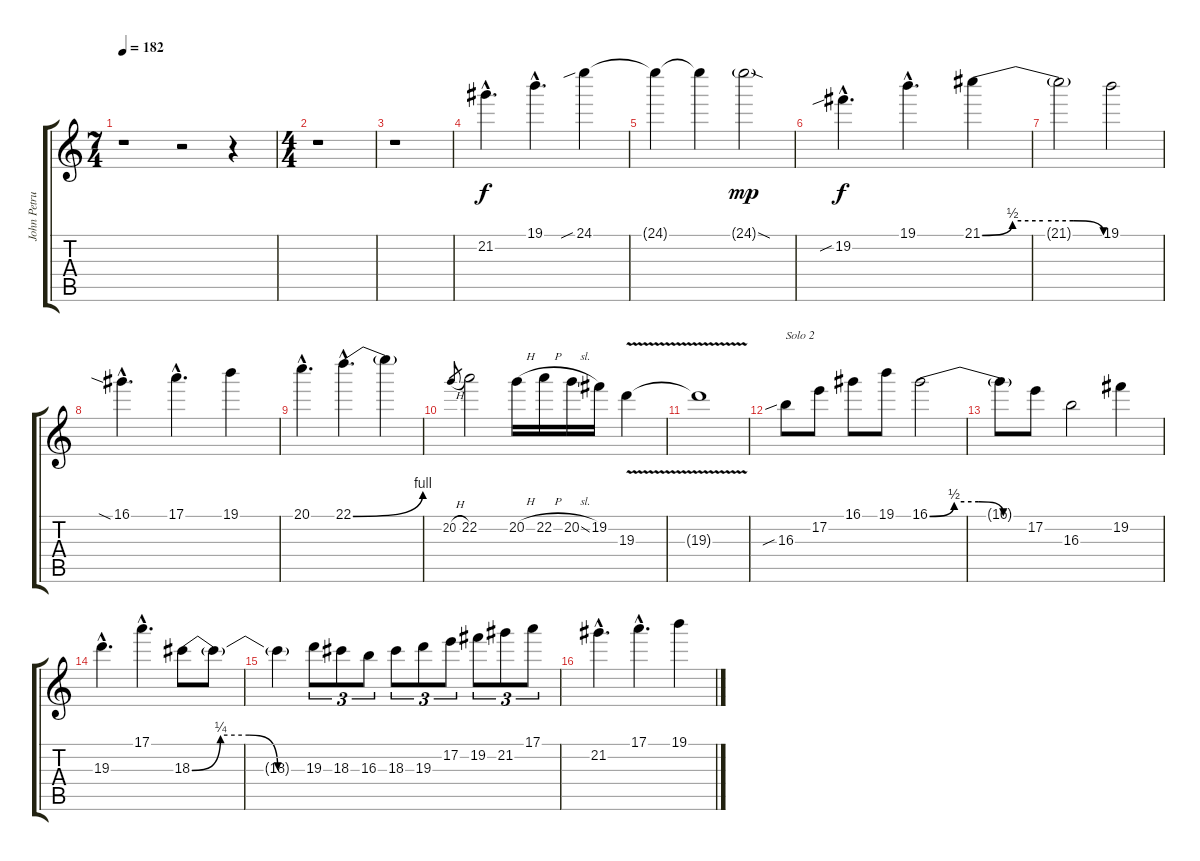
\track ("John Petrucci" "John Petru") {instrument distortionguitar}
\staff {score tabs}
\tuning (E4 B3 G3 D3 A2 E2) {hide}
\ts (7 4)
\tempo 182
\clef g2
\ks c
r.1{dy f} r.2 r.4 |
\ts (4 4)
r.1 |
r.1 |
21.2{hac}.4{d} 19.1{hac}.4{d} 24.1{sib}.4 |
24.1{t}.4 24.1{t}.4 24.1{sod g}.2{dy mp} |
19.2{sib hac}.4{d dy f} 19.1{hac}.4{d} 21.1{be (custom 0 0 15 2 30 2 45 2 60 0)}.4 |
21.1{t}.2 19.1.2 |
16.1{sia hac}.4{d} 17.1{hac}.4{d} 19.1.4 |
20.1{hac}.4{d} 22.1{be (bend 0 0 60 4) hac}.4{d} 22.1{t}.4 |
20.2{h}.8{gr} 22.2.2 20.2{h}.16 22.2{h}.16 20.2{sl}.16 19.2.16 19.3{v}.4 |
19.3{t}.1 |
16.3{sib}.8{txt "Solo 2"} 17.2.8 16.1.8 19.1.8 16.1{be (custom 0 0 15 2 30 2 45 0 60 0)}.2 |
16.1{t}.8 17.2.8 16.3.2 19.2.4 |
19.3{hac}.4{d} 17.1{hac}.4{d} 18.3{be (custom 0 0 15 1 30 1 45 0 60 0)}.8 18.3{t}.8 |
18.3{t}.4 19.3.8{tu (3 2)} 18.3.8{tu (3 2)} 16.3.8{tu (3 2)} 18.3.8{tu (3 2)} 19.3.8{tu (3 2)} 17.2.8{tu (3 2)} 19.2.8{tu (3 2)} 21.2.8{tu (3 2)} 17.1.8{tu (3 2)} |
21.2{hac}.4{d} 17.1{hac}.4{d} 19.1.4
